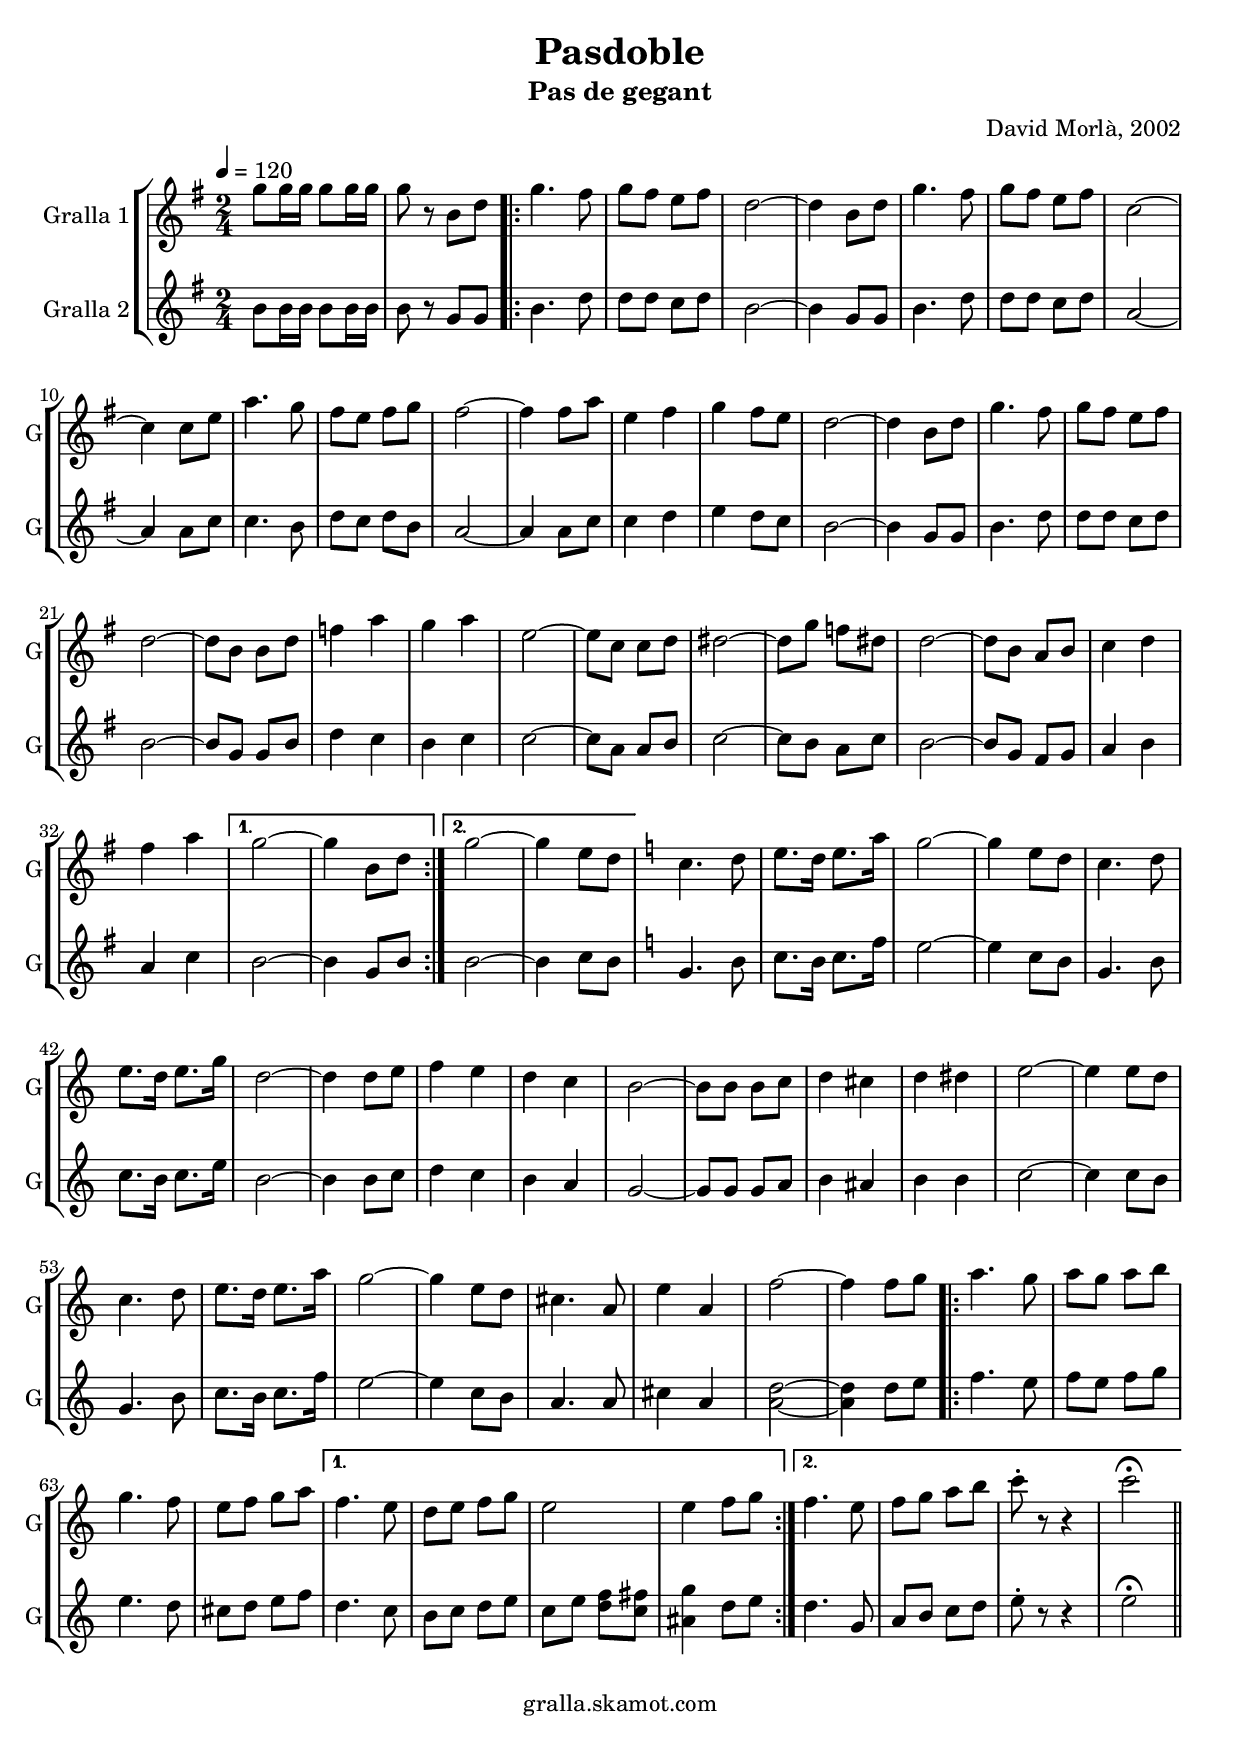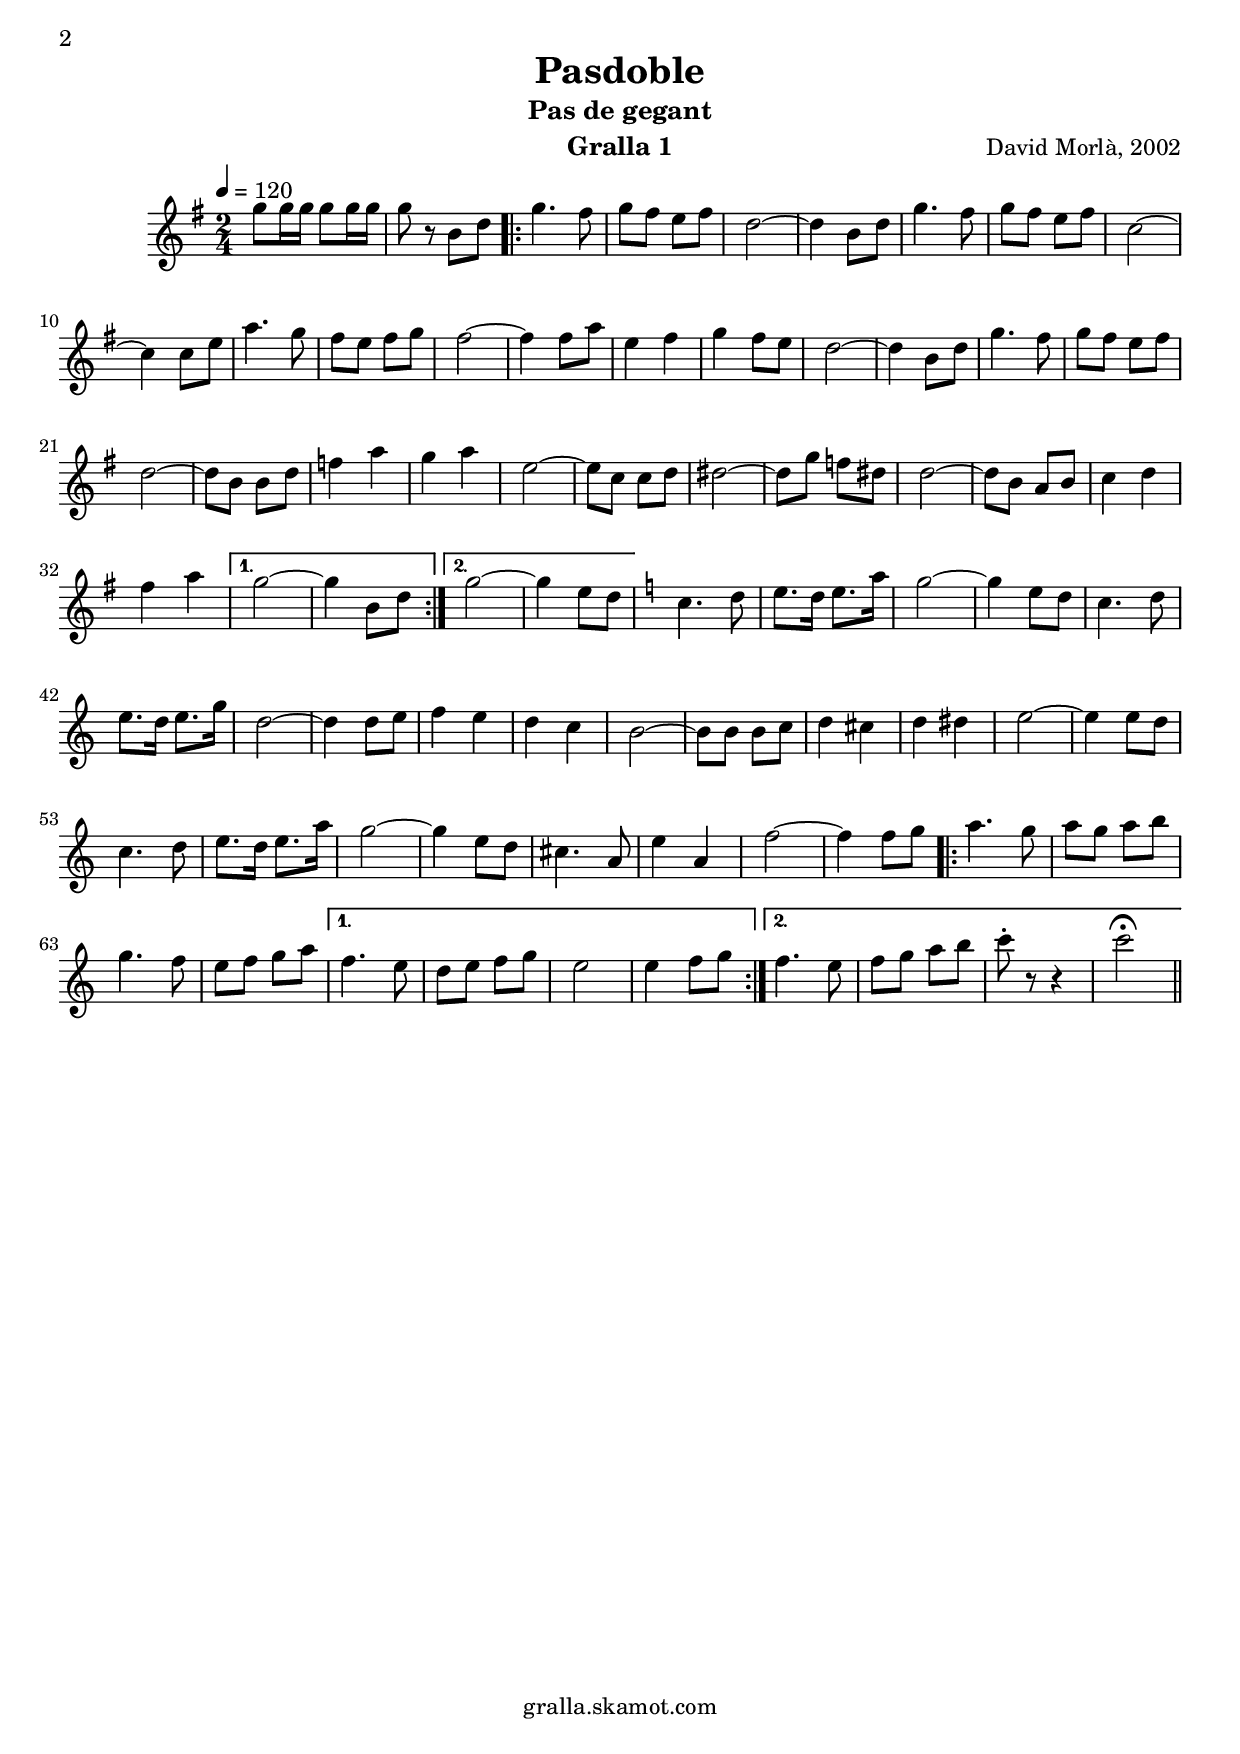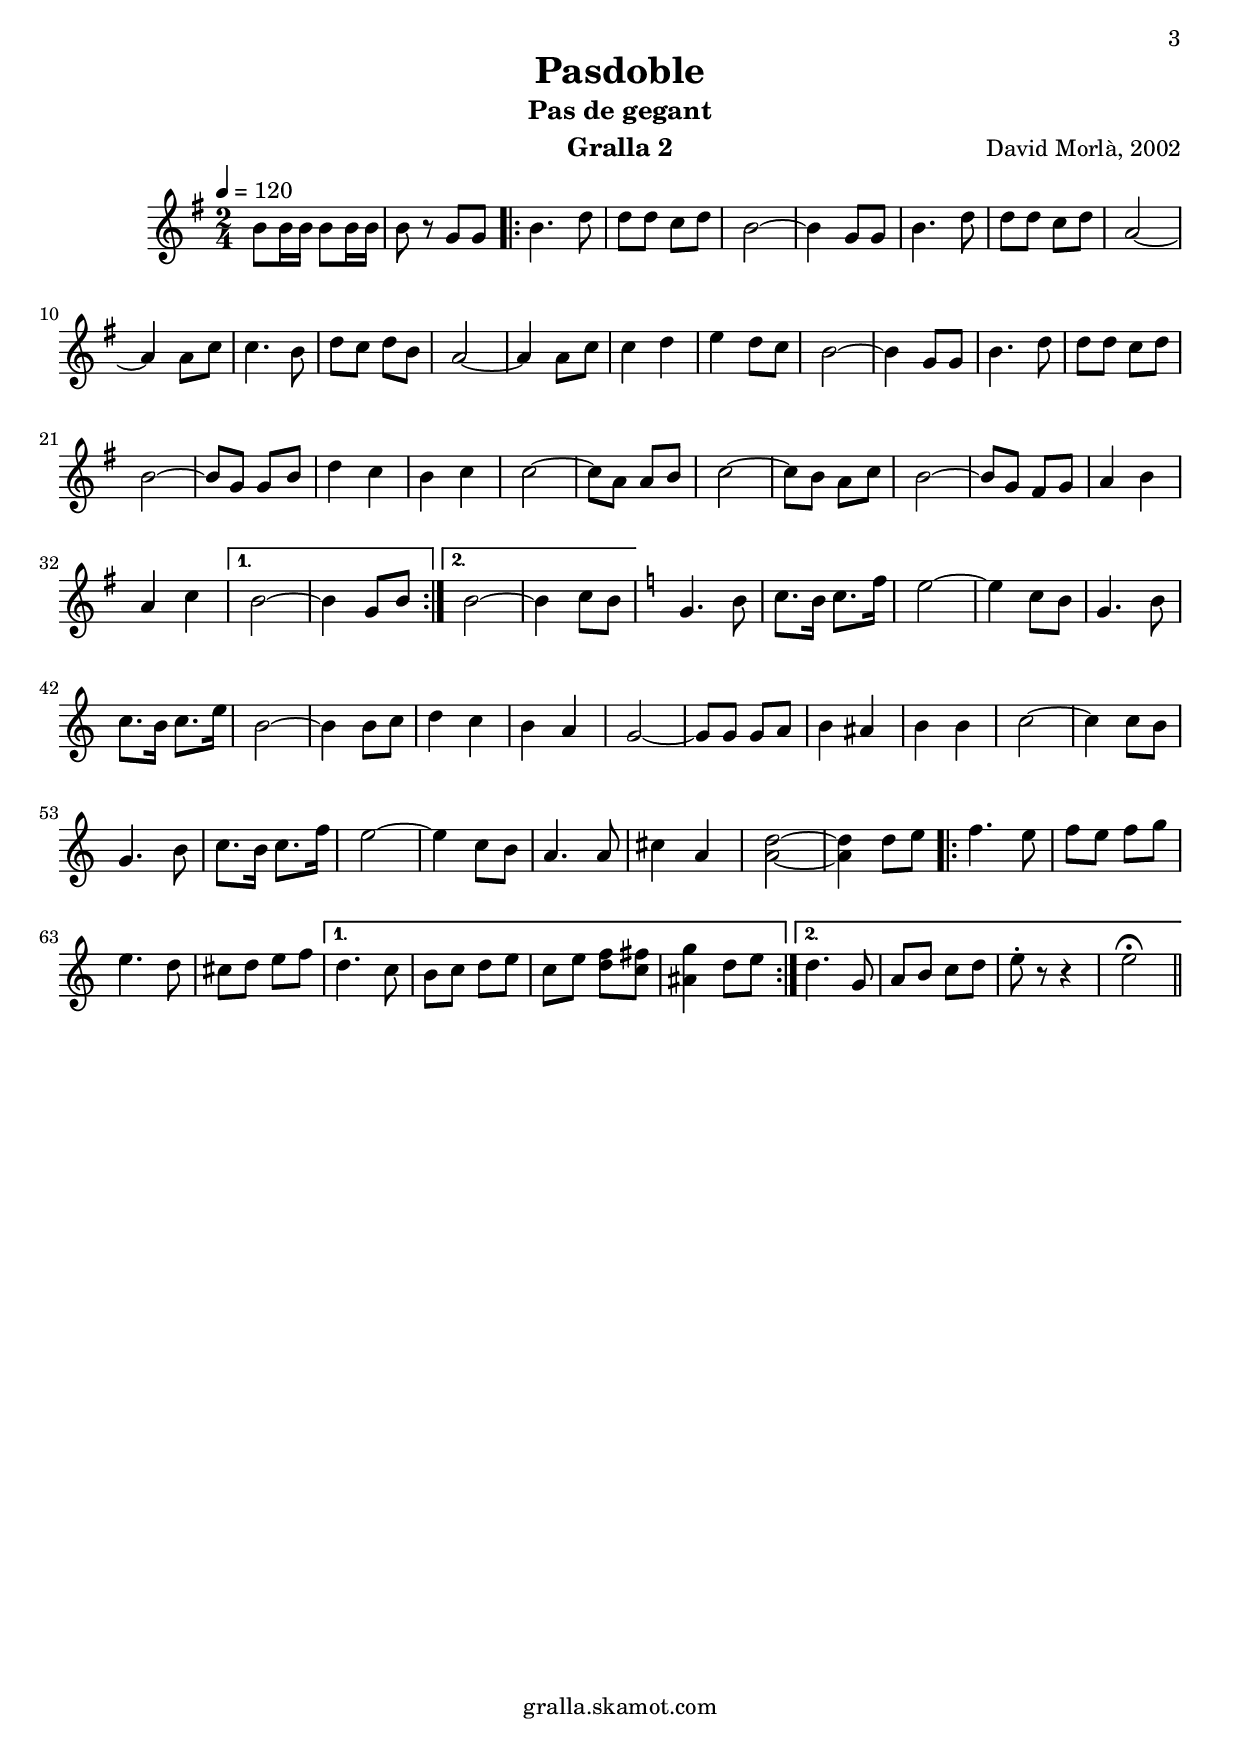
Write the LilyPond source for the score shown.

\version "2.16.2"

\header {
  dedication=""
  title="Pasdoble"
  subtitle="Pas de gegant"
  subsubtitle=""
  poet=""
  meter=""
  piece=""
  composer="David Morlà, 2002"
  arranger=""
  opus=""
  instrument=""
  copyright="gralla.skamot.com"
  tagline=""
}

liniaroAa =
\relative g''
{
  \tempo 4=120
  \clef treble
  \key g \major
  \time 2/4
  g8 g16 g g8 g16 g  |
  g8 r b, d  |
  \repeat volta 2 { g4. fis8  |
  g8 fis e fis  |
  %05
  d2 ~  |
  d4 b8 d  |
  g4. fis8  |
  g8 fis e fis  |
  c2 ~  |
  %10
  c4 c8 e  |
  a4. g8  |
  fis8 e fis g  |
  fis2 ~  |
  fis4 fis8 a  |
  %15
  e4 fis  |
  g4 fis8 e  |
  d2 ~  |
  d4 b8 d  |
  g4. fis8  |
  %20
  g8 fis e fis  |
  d2 ~  |
  d8 b b d  |
  f4 a  |
  g4 a  |
  %25
  e2 ~  |
  e8 c c d  |
  dis2 ~  |
  dis8 g f dis  |
  d2 ~  |
  %30
  d8 b a b  |
  c4 d  |
  fis4 a }
  \alternative { { g2 ~  |
  g4 b,8 d }
  %35
  { g2 ~  |
  g4 e8 d } }
  \key c \major   c4. d8  |
  e8. d16 e8. a16  |
  g2 ~  |
  %40
  g4 e8 d  |
  c4. d8  |
  e8. d16 e8. g16  |
  d2 ~  |
  d4 d8 e  |
  %45
  f4 e  |
  d4 c  |
  b2 ~  |
  b8 b b c  |
  d4 cis  |
  %50
  d4 dis  |
  e2 ~  |
  e4 e8 d  |
  c4. d8  |
  e8. d16 e8. a16  |
  %55
  g2 ~  |
  g4 e8 d  |
  cis4. a8  |
  e'4 a,  |
  f'2 ~  |
  %60
  f4 f8 g  |
  \repeat volta 2 { a4. g8  |
  a8 g a b  |
  g4. f8  |
  e8 f g a }
  %65
  \alternative { { f4. e8  |
  d8 e f g  |
  e2  |
  e4 f8 g }
  { f4. e8  |
  %70
  f8 g a b  |
  c8-. r r4  |
  c2\fermata } } \bar "||"
}

liniaroAb =
\relative b'
{
  \tempo 4=120
  \clef treble
  \key g \major
  \time 2/4
  b8 b16 b b8 b16 b  |
  b8 r g g  |
  \repeat volta 2 { b4. d8  |
  d8 d c d  |
  %05
  b2 ~  |
  b4 g8 g  |
  b4. d8  |
  d8 d c d  |
  a2 ~  |
  %10
  a4 a8 c  |
  c4. b8  |
  d8 c d b  |
  a2 ~  |
  a4 a8 c  |
  %15
  c4 d  |
  e4 d8 c  |
  b2 ~  |
  b4 g8 g  |
  b4. d8  |
  %20
  d8 d c d  |
  b2 ~  |
  b8 g g b  |
  d4 c  |
  b4 c  |
  %25
  c2 ~  |
  c8 a a b  |
  c2 ~  |
  c8 b a c  |
  b2 ~  |
  %30
  b8 g fis g  |
  a4 b  |
  a4 c }
  \alternative { { b2 ~  |
  b4 g8 b }
  %35
  { b2 ~  |
  b4 c8 b } }
  \key c \major   g4. b8  |
  c8. b16 c8. f16  |
  e2 ~  |
  %40
  e4 c8 b  |
  g4. b8  |
  c8. b16 c8. e16  |
  b2 ~  |
  b4 b8 c  |
  %45
  d4 c  |
  b4 a  |
  g2 ~  |
  g8 g g a  |
  b4 ais  |
  %50
  b4 b  |
  c2 ~  |
  c4 c8 b  |
  g4. b8  |
  c8. b16 c8. f16  |
  %55
  e2 ~  |
  e4 c8 b  |
  a4. a8  |
  cis4 a  |
  <a d>2 ~ ~  |
  %60
  <a d>4 d8 e  |
  \repeat volta 2 { f4. e8  |
  f8 e f g  |
  e4. d8  |
  cis8 d e f }
  %65
  \alternative { { d4. c8  |
  b8 c d e  |
  c8 e <d f> <c fis>  |
  <ais g'>4 d8 e }
  { d4. g,8  |
  %70
  a8 b c d  |
  e8-. r r4  |
  e2\fermata } } \bar "||"
}

\bookpart {
  \score {
    \new StaffGroup {
      \override Score.RehearsalMark.self-alignment-X = #LEFT
      <<
        \new Staff \with {instrumentName = #"Gralla 1" shortInstrumentName = #"G"} \liniaroAa
        \new Staff \with {instrumentName = #"Gralla 2" shortInstrumentName = #"G"} \liniaroAb
      >>
    }
    \layout {}
  }
  \score { \unfoldRepeats
    \new StaffGroup {
      \override Score.RehearsalMark.self-alignment-X = #LEFT
      <<
        \new Staff \with {instrumentName = #"Gralla 1" shortInstrumentName = #"G"} \liniaroAa
        \new Staff \with {instrumentName = #"Gralla 2" shortInstrumentName = #"G"} \liniaroAb
      >>
    }
    \midi {
      \set Staff.midiInstrument = "oboe"
      \set DrumStaff.midiInstrument = "drums"
    }
  }
}

\bookpart {
  \header {instrument="Gralla 1"}
  \score {
    \new StaffGroup {
      \override Score.RehearsalMark.self-alignment-X = #LEFT
      <<
        \new Staff \liniaroAa
      >>
    }
    \layout {}
  }
  \score { \unfoldRepeats
    \new StaffGroup {
      \override Score.RehearsalMark.self-alignment-X = #LEFT
      <<
        \new Staff \liniaroAa
      >>
    }
    \midi {
      \set Staff.midiInstrument = "oboe"
      \set DrumStaff.midiInstrument = "drums"
    }
  }
}

\bookpart {
  \header {instrument="Gralla 2"}
  \score {
    \new StaffGroup {
      \override Score.RehearsalMark.self-alignment-X = #LEFT
      <<
        \new Staff \liniaroAb
      >>
    }
    \layout {}
  }
  \score { \unfoldRepeats
    \new StaffGroup {
      \override Score.RehearsalMark.self-alignment-X = #LEFT
      <<
        \new Staff \liniaroAb
      >>
    }
    \midi {
      \set Staff.midiInstrument = "oboe"
      \set DrumStaff.midiInstrument = "drums"
    }
  }
}

